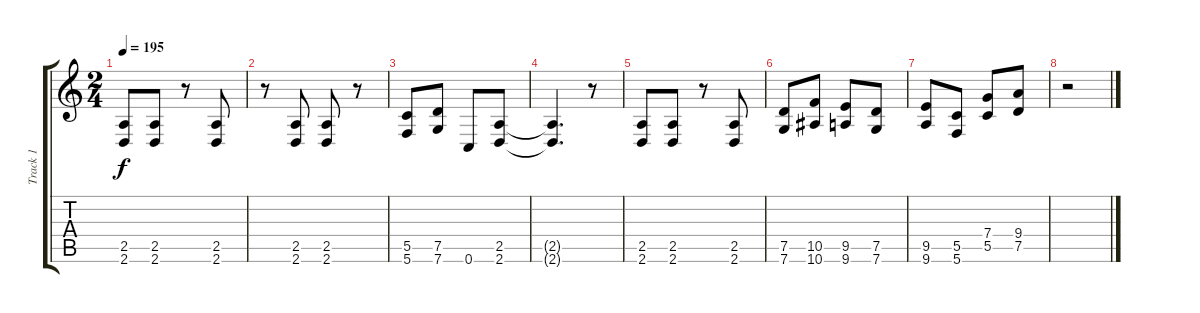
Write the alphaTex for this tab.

\track ("Track 1" "Track 1") {instrument overdrivenguitar}
\staff {score tabs}
\tuning (D4 A3 F3 C3 G2 C2) {hide}
\ts (2 4)
\tempo 195
\clef g2
\ks c
(2.5 2.6).8{dy f} (2.5 2.6).8 r.8 (2.5 2.6).8 |
r.8 (2.5 2.6).8 (2.5 2.6).8 r.8 |
(5.5 5.6).8 (7.5 7.6).8 0.6.8 (2.5 2.6).8 |
(2.5{t} 2.6{t}).4{d} r.8 |
(2.5 2.6).8 (2.5 2.6).8 r.8 (2.5 2.6).8 |
(7.5 7.6).8 (10.5 10.6).8 (9.5 9.6).8 (7.5 7.6).8 |
(9.5 9.6).8 (5.5 5.6).8 (7.4 5.5).8 (9.4 7.5).8 |
r.2
